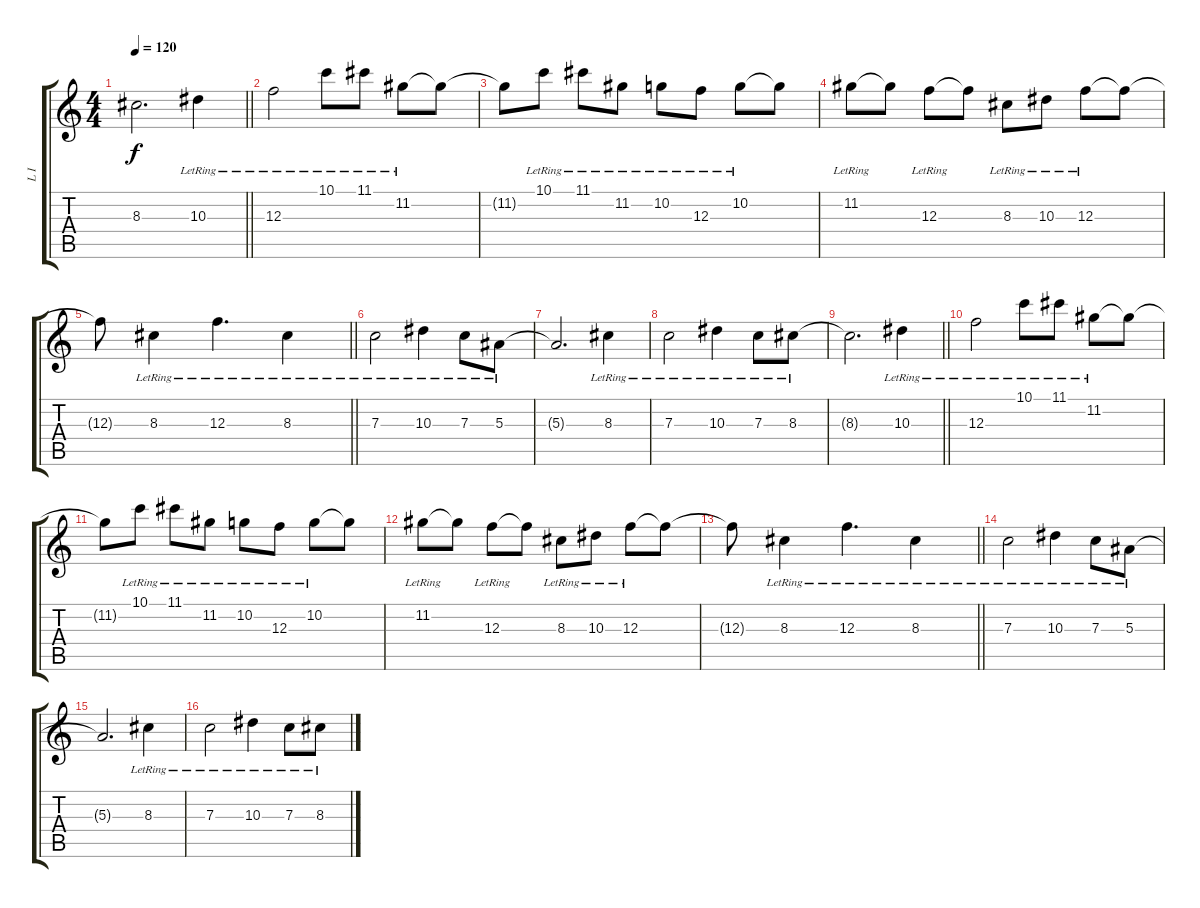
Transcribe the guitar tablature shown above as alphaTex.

\track ("L I" "L I") {instrument acousticguitarsteel}
\staff {score tabs}
\tuning (D4 A3 F3 C3 G2 C2) {hide}
\ts (4 4)
\tempo 120
\clef g2
\barLineRight lightlight
\ks c
8.3{t}.2{d dy f} 10.3{lr}.4 |
\section ("" "")
12.3{lr}.2 10.1{lr}.8 11.1{lr}.8 11.2{lr}.8 11.2{t}.8 |
11.2{t}.8 10.1{lr}.8 11.1{lr}.8 11.2{lr}.8 10.2{lr}.8 12.3{lr}.8 10.2{lr}.8 10.2{t}.8 |
11.2{lr}.8 11.2{t}.8 12.3{lr}.8 12.3{t}.8 8.3{lr}.8 10.3{lr}.8 12.3{lr}.8 12.3{t}.8 |
\barLineRight lightlight
12.3{t}.8 8.3{lr}.4 12.3{lr}.4{d} 8.3{lr}.4 |
7.3{lr}.2 10.3{lr}.4 7.3{lr}.8 5.3{lr}.8 |
5.3{t}.2{d} 8.3{lr}.4 |
7.3{lr}.2 10.3{lr}.4 7.3{lr}.8 8.3{lr}.8 |
\barLineRight lightlight
8.3{t}.2{d} 10.3{lr}.4 |
\section ("" "")
12.3{lr}.2 10.1{lr}.8 11.1{lr}.8 11.2{lr}.8 11.2{t}.8 |
11.2{t}.8 10.1{lr}.8 11.1{lr}.8 11.2{lr}.8 10.2{lr}.8 12.3{lr}.8 10.2{lr}.8 10.2{t}.8 |
11.2{lr}.8 11.2{t}.8 12.3{lr}.8 12.3{t}.8 8.3{lr}.8 10.3{lr}.8 12.3{lr}.8 12.3{t}.8 |
\barLineRight lightlight
12.3{t}.8 8.3{lr}.4 12.3{lr}.4{d} 8.3{lr}.4 |
7.3{lr}.2 10.3{lr}.4 7.3{lr}.8 5.3{lr}.8 |
5.3{t}.2{d} 8.3{lr}.4 |
7.3{lr}.2 10.3{lr}.4 7.3{lr}.8 8.3{lr}.8
